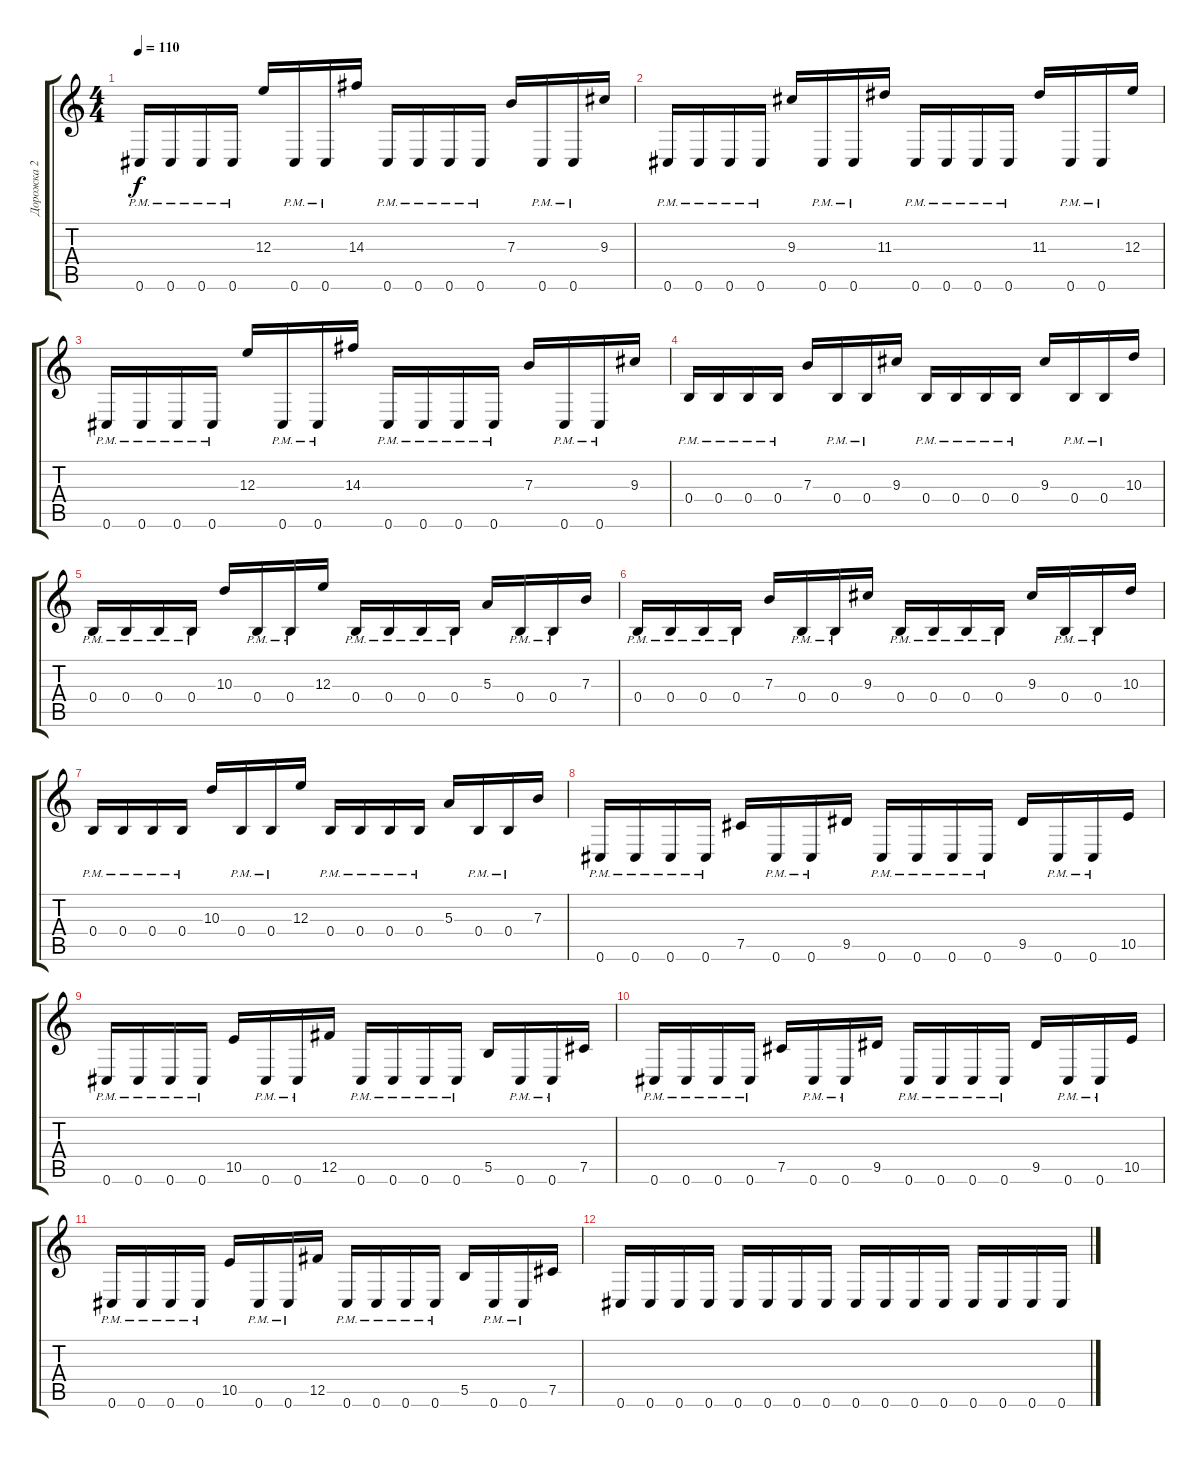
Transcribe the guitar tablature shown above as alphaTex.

\track ("Дорожка 2" "Дорожка 2") {instrument distortionguitar}
\staff {score tabs}
\tuning (Db4 Ab3 E3 B2 Gb2 Db2) {hide}
\ts (4 4)
\tempo 110
\clef g2
\ks c
0.6{pm}.16{dy f} 0.6{pm}.16 0.6{pm}.16 0.6{pm}.16 12.3.16 0.6{pm}.16 0.6{pm}.16 14.3.16 0.6{pm}.16 0.6{pm}.16 0.6{pm}.16 0.6{pm}.16 7.3.16 0.6{pm}.16 0.6{pm}.16 9.3.16 |
0.6{pm}.16 0.6{pm}.16 0.6{pm}.16 0.6{pm}.16 9.3.16 0.6{pm}.16 0.6{pm}.16 11.3.16 0.6{pm}.16 0.6{pm}.16 0.6{pm}.16 0.6{pm}.16 11.3.16 0.6{pm}.16 0.6{pm}.16 12.3.16 |
0.6{pm}.16 0.6{pm}.16 0.6{pm}.16 0.6{pm}.16 12.3.16 0.6{pm}.16 0.6{pm}.16 14.3.16 0.6{pm}.16 0.6{pm}.16 0.6{pm}.16 0.6{pm}.16 7.3.16 0.6{pm}.16 0.6{pm}.16 9.3.16 |
0.4{pm}.16 0.4{pm}.16 0.4{pm}.16 0.4{pm}.16 7.3.16 0.4{pm}.16 0.4{pm}.16 9.3.16 0.4{pm}.16 0.4{pm}.16 0.4{pm}.16 0.4{pm}.16 9.3.16 0.4{pm}.16 0.4{pm}.16 10.3.16 |
0.4{pm}.16 0.4{pm}.16 0.4{pm}.16 0.4{pm}.16 10.3.16 0.4{pm}.16 0.4{pm}.16 12.3.16 0.4{pm}.16 0.4{pm}.16 0.4{pm}.16 0.4{pm}.16 5.3.16 0.4{pm}.16 0.4{pm}.16 7.3.16 |
0.4{pm}.16 0.4{pm}.16 0.4{pm}.16 0.4{pm}.16 7.3.16 0.4{pm}.16 0.4{pm}.16 9.3.16 0.4{pm}.16 0.4{pm}.16 0.4{pm}.16 0.4{pm}.16 9.3.16 0.4{pm}.16 0.4{pm}.16 10.3.16 |
0.4{pm}.16 0.4{pm}.16 0.4{pm}.16 0.4{pm}.16 10.3.16 0.4{pm}.16 0.4{pm}.16 12.3.16 0.4{pm}.16 0.4{pm}.16 0.4{pm}.16 0.4{pm}.16 5.3.16 0.4{pm}.16 0.4{pm}.16 7.3.16 |
0.6{pm}.16 0.6{pm}.16 0.6{pm}.16 0.6{pm}.16 7.5.16 0.6{pm}.16 0.6{pm}.16 9.5.16 0.6{pm}.16 0.6{pm}.16 0.6{pm}.16 0.6{pm}.16 9.5.16 0.6{pm}.16 0.6{pm}.16 10.5.16 |
0.6{pm}.16 0.6{pm}.16 0.6{pm}.16 0.6{pm}.16 10.5.16 0.6{pm}.16 0.6{pm}.16 12.5.16 0.6{pm}.16 0.6{pm}.16 0.6{pm}.16 0.6{pm}.16 5.5.16 0.6{pm}.16 0.6{pm}.16 7.5.16 |
0.6{pm}.16 0.6{pm}.16 0.6{pm}.16 0.6{pm}.16 7.5.16 0.6{pm}.16 0.6{pm}.16 9.5.16 0.6{pm}.16 0.6{pm}.16 0.6{pm}.16 0.6{pm}.16 9.5.16 0.6{pm}.16 0.6{pm}.16 10.5.16 |
0.6{pm}.16 0.6{pm}.16 0.6{pm}.16 0.6{pm}.16 10.5.16 0.6{pm}.16 0.6{pm}.16 12.5.16 0.6{pm}.16 0.6{pm}.16 0.6{pm}.16 0.6{pm}.16 5.5.16 0.6{pm}.16 0.6{pm}.16 7.5.16 |
0.6.16 0.6.16 0.6.16 0.6.16 0.6.16 0.6.16 0.6.16 0.6.16 0.6.16 0.6.16 0.6.16 0.6.16 0.6.16 0.6.16 0.6.16 0.6.16
